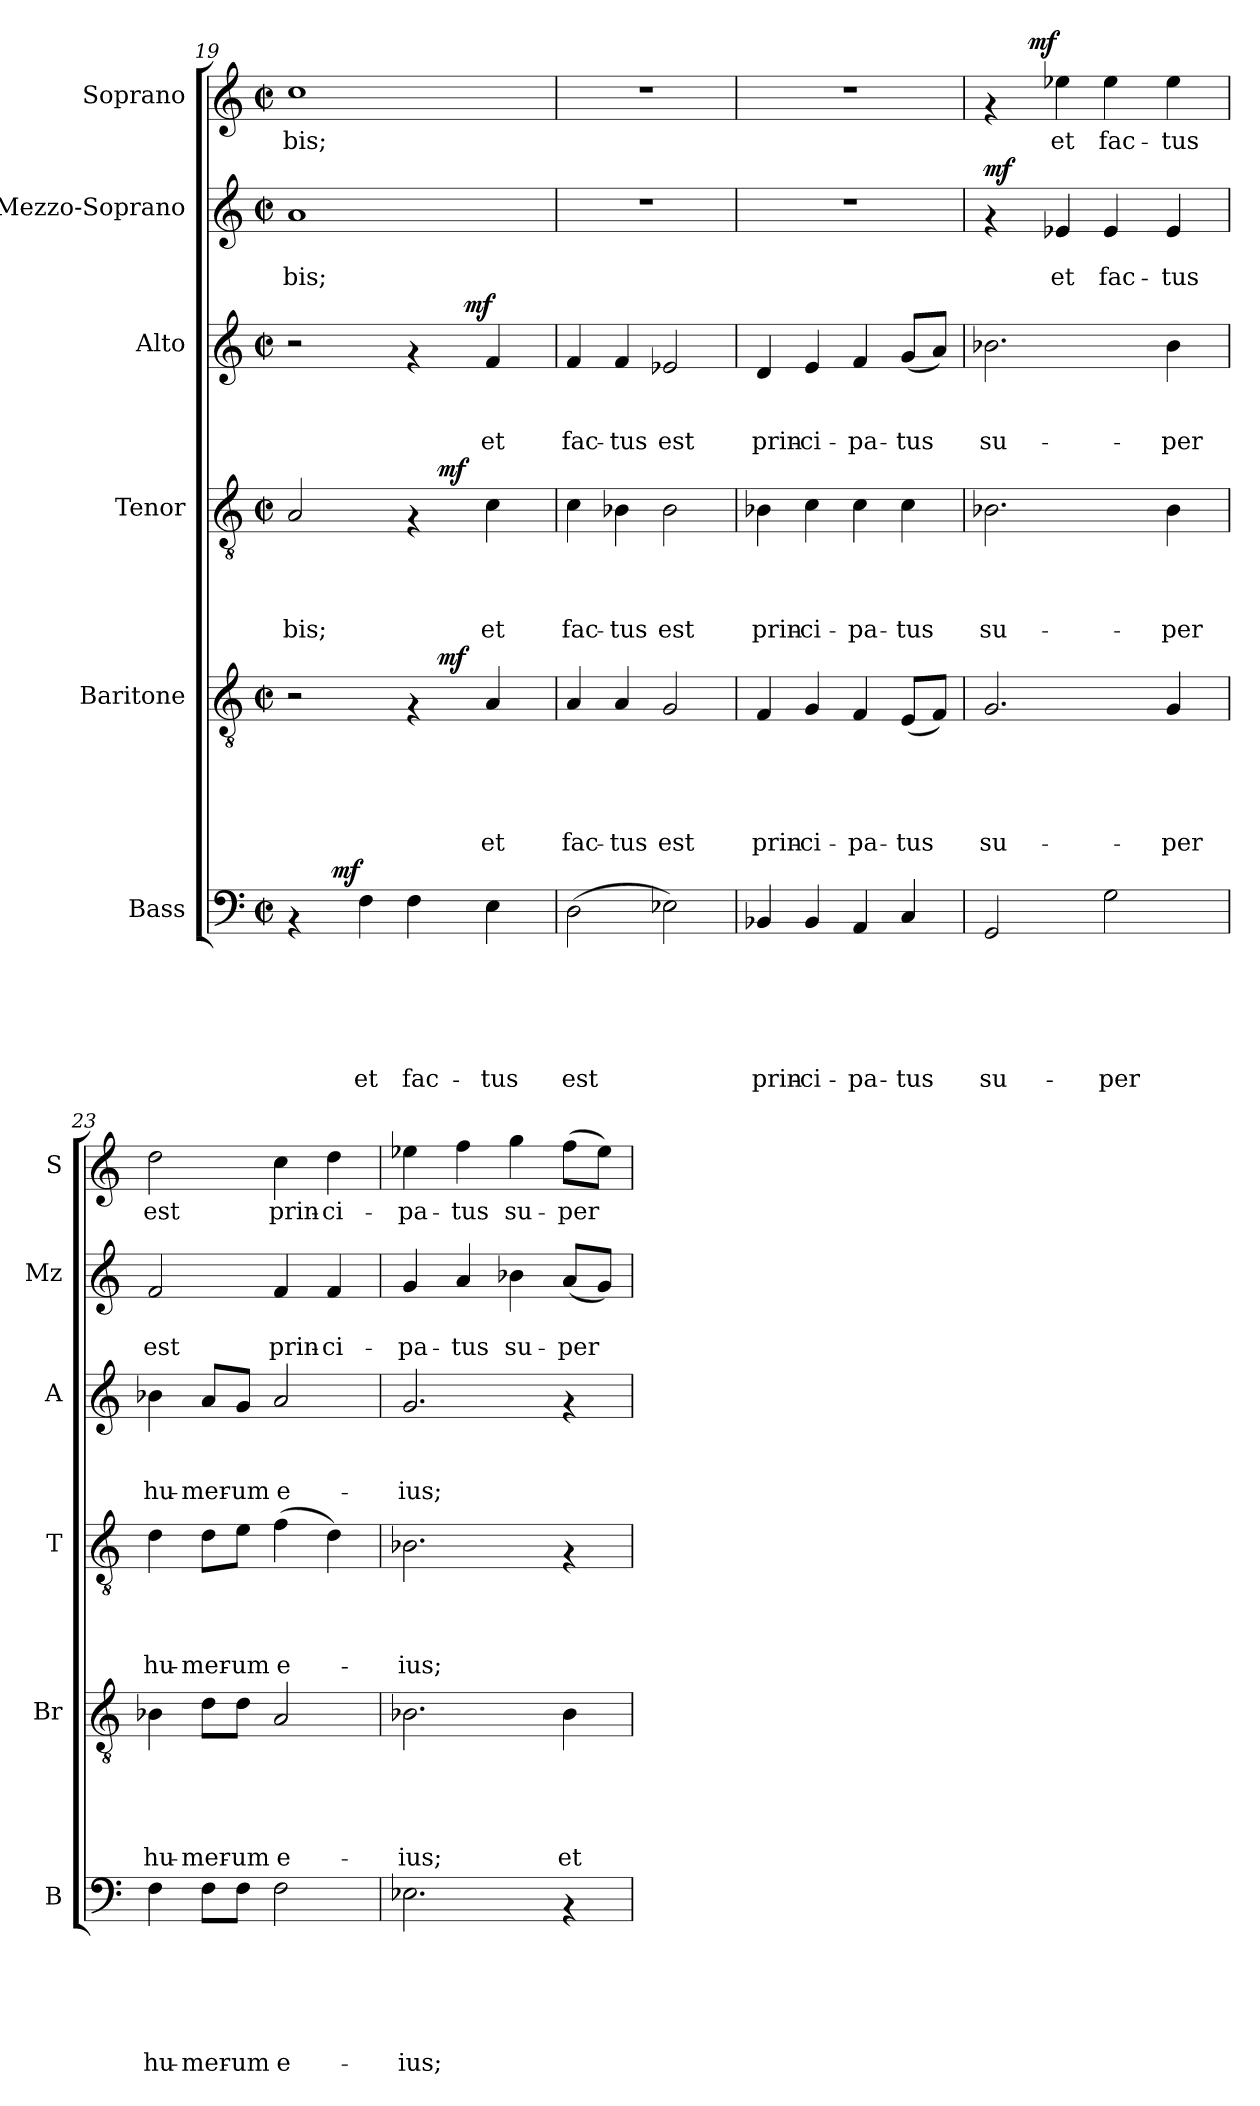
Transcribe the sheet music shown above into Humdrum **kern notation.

**kern	**text	**text	**text	**text	**text	**text	**dynam	**kern	**text	**text	**text	**text	**text	**dynam	**kern	**text	**text	**text	**text	**dynam	**kern	**text	**text	**text	**dynam	**kern	**text	**text	**dynam	**kern	**text	**dynam
*part6	*part6	*part6	*part6	*part6	*part6	*part6	*part6	*part5	*part5	*part5	*part5	*part5	*part5	*part5	*part4	*part4	*part4	*part4	*part4	*part4	*part3	*part3	*part3	*part3	*part3	*part2	*part2	*part2	*part2	*part1	*part1	*part1
*staff6	*staff6	*staff6	*staff6	*staff6	*staff6	*staff6	*staff6	*staff5	*staff5	*staff5	*staff5	*staff5	*staff5	*staff5	*staff4	*staff4	*staff4	*staff4	*staff4	*staff4	*staff3	*staff3	*staff3	*staff3	*staff3	*staff2	*staff2	*staff2	*staff2	*staff1	*staff1	*staff1
*I"Bass	*	*	*	*	*	*	*	*I"Baritone	*	*	*	*	*	*	*I"Tenor	*	*	*	*	*	*I"Alto	*	*	*	*	*I"Mezzo-Soprano	*	*	*	*I"Soprano	*	*
*I'B	*	*	*	*	*	*	*	*I'Br	*	*	*	*	*	*	*I'T	*	*	*	*	*	*I'A	*	*	*	*	*I'Mz	*	*	*	*I'S	*	*
*clefF4	*	*	*	*	*	*	*	*clefGv2	*	*	*	*	*	*	*clefGv2	*	*	*	*	*	*clefG2	*	*	*	*	*clefG2	*	*	*	*clefG2	*	*
*k[]	*	*	*	*	*	*	*	*k[]	*	*	*	*	*	*	*k[]	*	*	*	*	*	*k[]	*	*	*	*	*k[]	*	*	*	*k[]	*	*
*C:	*	*	*	*	*	*	*	*C:	*	*	*	*	*	*	*C:	*	*	*	*	*	*C:	*	*	*	*	*C:	*	*	*	*C:	*	*
*M2/2	*	*	*	*	*	*	*	*M2/2	*	*	*	*	*	*	*M2/2	*	*	*	*	*	*M2/2	*	*	*	*	*M2/2	*	*	*	*M2/2	*	*
*met(c|)	*	*	*	*	*	*	*	*met(c|)	*	*	*	*	*	*	*met(c|)	*	*	*	*	*	*met(c|)	*	*	*	*	*met(c|)	*	*	*	*met(c|)	*	*
=19	=19	=19	=19	=19	=19	=19	=19	=19	=19	=19	=19	=19	=19	=19	=19	=19	=19	=19	=19	=19	=19	=19	=19	=19	=19	=19	=19	=19	=19	=19	=19	=19
!	!	!	!	!	!	!	!	!	!	!	!	!	!	!	!	!	!	!	!LO:LY:b	!	!	!	!	!	!	!	!	!LO:LY:b	!	!	!LO:LY:b	!
*^	*	*	*	*	*	*	*	*^	*	*	*	*	*	*	*^	*	*	*	*	*	*^	*	*	*	*	*	*	*	*	*	*	*
4rAA	8ryy	.	.	.	.	.	.	.	2r	2ryy	.	.	.	.	.	.	2A/	2ryy	.	.	.	-bis;	.	2r	2ryy	.	.	.	.	1a	.	-bis;	.	1cc	-bis;	.
.	32ryy	.	.	.	.	.	.	.	.	.	.	.	.	.	.	.	.	.	.	.	.	.	.	.	.	.	.	.	.	.	.	.	.	.	.	.
!	!	!	!	!	!	!	!	!LO:DY:a	!	!	!	!	!	!	!	!	!	!	!	!	!	!	!	!	!	!	!	!	!	!	!	!	!	!	!	!
.	2ryy	.	.	.	.	.	.	mf	.	.	.	.	.	.	.	.	.	.	.	.	.	.	.	.	.	.	.	.	.	.	.	.	.	.	.	.
!	!	!	!	!	!	!	!LO:LY:b	!	!	!	!	!	!	!	!	!	!	!	!	!	!	!	!	!	!	!	!	!	!	!	!	!	!	!	!	!
4F\	.	.	.	.	.	.	et	.	.	.	.	.	.	.	.	.	.	.	.	.	.	.	.	.	.	.	.	.	.	.	.	.	.	.	.	.
!	!	!	!	!	!	!	!LO:LY:b	!	!	!	!	!	!	!	!	!	!	!	!	!	!	!	!	!	!	!	!	!	!	!	!	!	!	!	!	!
4F\	.	.	.	.	.	.	fac-	.	4rF	8ryy	.	.	.	.	.	.	4rF	8ryy	.	.	.	.	.	4rf	8.ryy	.	.	.	.	.	.	.	.	.	.	.
!	!	!	!	!	!	!	!	!	!	!	!	!	!	!	!	!LO:DY:a	!	!	!	!	!	!	!LO:DY:a	!	!	!	!	!	!	!	!	!	!	!	!	!
.	.	.	.	.	.	.	.	.	.	4.ryy	.	.	.	.	.	mf	.	4.ryy	.	.	.	.	mf	.	.	.	.	.	.	.	.	.	.	.	.	.
.	4ryy	.	.	.	.	.	.	.	.	.	.	.	.	.	.	.	.	.	.	.	.	.	.	.	.	.	.	.	.	.	.	.	.	.	.	.
!	!	!	!	!	!	!	!	!	!	!	!	!	!	!	!	!	!	!	!	!	!	!	!	!	!	!	!	!	!LO:DY:a	!	!	!	!	!	!	!
.	.	.	.	.	.	.	.	.	.	.	.	.	.	.	.	.	.	.	.	.	.	.	.	.	4ryy	.	.	.	mf	.	.	.	.	.	.	.
!	!	!	!	!	!	!	!LO:LY:b	!	!	!	!	!	!	!	!LO:LY:b	!	!	!	!	!	!	!LO:LY:b	!	!	!	!	!	!LO:LY:b	!	!	!	!	!	!	!	!
4E\	.	.	.	.	.	.	-tus	.	4A/	.	.	.	.	.	et	.	4c\	.	.	.	.	et	.	4f/	.	.	.	et	.	.	.	.	.	.	.	.
.	16.ryy	.	.	.	.	.	.	.	.	.	.	.	.	.	.	.	.	.	.	.	.	.	.	.	.	.	.	.	.	.	.	.	.	.	.	.
.	.	.	.	.	.	.	.	.	.	.	.	.	.	.	.	.	.	.	.	.	.	.	.	.	16ryy	.	.	.	.	.	.	.	.	.	.	.
=20	=20	=20	=20	=20	=20	=20	=20	=20	=20	=20	=20	=20	=20	=20	=20	=20	=20	=20	=20	=20	=20	=20	=20	=20	=20	=20	=20	=20	=20	=20	=20	=20	=20	=20	=20	=20
!	!	!	!	!	!	!	!LO:LY:b	!	!	!	!	!	!	!	!LO:LY:b	!	!	!	!	!	!	!LO:LY:b	!	!	!	!	!	!LO:LY:b	!	!	!	!	!	!	!	!
*v	*v	*	*	*	*	*	*	*	*	*	*	*	*	*	*	*	*v	*v	*	*	*	*	*	*v	*v	*	*	*	*	*	*	*	*	*	*	*
*	*	*	*	*	*	*	*	*v	*v	*	*	*	*	*	*	*	*	*	*	*	*	*	*	*	*	*	*	*	*	*	*	*	*
(>2D\	.	.	.	.	.	est	.	4A/	.	.	.	.	fac-	.	4c\	.	.	.	fac-	.	4f/	.	.	fac-	.	1r	.	.	.	1r	.	.
!	!	!	!	!	!	!	!	!	!	!	!	!	!LO:LY:b	!	!	!	!	!	!LO:LY:b	!	!	!	!	!LO:LY:b	!	!	!	!	!	!	!	!
.	.	.	.	.	.	.	.	4A/	.	.	.	.	-tus	.	4B-X\	.	.	.	-tus	.	4f/	.	.	-tus	.	.	.	.	.	.	.	.
!	!	!	!	!	!	!	!	!	!	!	!	!	!LO:LY:b	!	!	!	!	!	!LO:LY:b	!	!	!	!	!LO:LY:b	!	!	!	!	!	!	!	!
2E-X\)	.	.	.	.	.	.	.	2G/	.	.	.	.	est	.	2B-\	.	.	.	est	.	2e-X/	.	.	est	.	.	.	.	.	.	.	.
=21	=21	=21	=21	=21	=21	=21	=21	=21	=21	=21	=21	=21	=21	=21	=21	=21	=21	=21	=21	=21	=21	=21	=21	=21	=21	=21	=21	=21	=21	=21	=21	=21
!	!	!	!	!	!	!LO:LY:b	!	!	!	!	!	!	!LO:LY:b	!	!	!	!	!	!LO:LY:b	!	!	!	!	!LO:LY:b	!	!	!	!	!	!	!	!
4BB-X/	.	.	.	.	.	prin-	.	4F/	.	.	.	.	prin-	.	4B-X\	.	.	.	prin-	.	4d/	.	.	prin-	.	1r	.	.	.	1r	.	.
!	!	!	!	!	!	!LO:LY:b	!	!	!	!	!	!	!LO:LY:b	!	!	!	!	!	!LO:LY:b	!	!	!	!	!LO:LY:b	!	!	!	!	!	!	!	!
4BB-/	.	.	.	.	.	-ci-	.	4G/	.	.	.	.	-ci-	.	4c\	.	.	.	-ci-	.	4e/	.	.	-ci-	.	.	.	.	.	.	.	.
!	!	!	!	!	!	!LO:LY:b	!	!	!	!	!	!	!LO:LY:b	!	!	!	!	!	!LO:LY:b	!	!	!	!	!LO:LY:b	!	!	!	!	!	!	!	!
4AA/	.	.	.	.	.	-pa-	.	4F/	.	.	.	.	-pa-	.	4c\	.	.	.	-pa-	.	4f/	.	.	-pa-	.	.	.	.	.	.	.	.
!	!	!	!	!	!	!LO:LY:b	!	!	!	!	!	!	!LO:LY:b	!	!	!	!	!	!LO:LY:b	!	!	!	!	!LO:LY:b	!	!	!	!	!	!	!	!
4C/	.	.	.	.	.	-tus	.	(<8E/L	.	.	.	.	-tus	.	4c\	.	.	.	-tus	.	(<8g/L	.	.	-tus	.	.	.	.	.	.	.	.
.	.	.	.	.	.	.	.	8F/J)	.	.	.	.	.	.	.	.	.	.	.	.	8a/J)	.	.	.	.	.	.	.	.	.	.	.
=22	=22	=22	=22	=22	=22	=22	=22	=22	=22	=22	=22	=22	=22	=22	=22	=22	=22	=22	=22	=22	=22	=22	=22	=22	=22	=22	=22	=22	=22	=22	=22	=22
!	!	!	!	!	!	!LO:LY:b	!	!	!	!	!	!	!LO:LY:b	!	!	!	!	!	!LO:LY:b	!	!	!	!	!LO:LY:b	!	!	!	!	!LO:DY:a	!	!	!
*	*	*	*	*	*	*	*	*	*	*	*	*	*	*	*	*	*	*	*	*	*	*	*	*	*	*	*	*	*	*^	*	*
2GG/	.	.	.	.	.	su-	.	2.G/	.	.	.	.	su-	.	2.B-X\	.	.	.	su-	.	2.b-X\	.	.	su-	.	4rf	.	.	mf	4rf	8ryy	.	.
.	.	.	.	.	.	.	.	.	.	.	.	.	.	.	.	.	.	.	.	.	.	.	.	.	.	.	.	.	.	.	32ryy	.	.
!	!	!	!	!	!	!	!	!	!	!	!	!	!	!	!	!	!	!	!	!	!	!	!	!	!	!	!	!	!	!	!	!	!LO:DY:a
.	.	.	.	.	.	.	.	.	.	.	.	.	.	.	.	.	.	.	.	.	.	.	.	.	.	.	.	.	.	.	2ryy	.	mf
!	!	!	!	!	!	!	!	!	!	!	!	!	!	!	!	!	!	!	!	!	!	!	!	!	!	!	!	!LO:LY:b	!	!	!	!LO:LY:b	!
.	.	.	.	.	.	.	.	.	.	.	.	.	.	.	.	.	.	.	.	.	.	.	.	.	.	4e-X/	.	et	.	4ee-X\	.	et	.
!	!	!	!	!	!	!LO:LY:b	!	!	!	!	!	!	!	!	!	!	!	!	!	!	!	!	!	!	!	!	!	!LO:LY:b	!	!	!	!LO:LY:b	!
2G\	.	.	.	.	.	-per	.	.	.	.	.	.	.	.	.	.	.	.	.	.	.	.	.	.	.	4e-/	.	fac-	.	4ee-\	.	fac-	.
.	.	.	.	.	.	.	.	.	.	.	.	.	.	.	.	.	.	.	.	.	.	.	.	.	.	.	.	.	.	.	4ryy	.	.
!	!	!	!	!	!	!	!	!	!	!	!	!	!LO:LY:b	!	!	!	!	!	!LO:LY:b	!	!	!	!	!LO:LY:b	!	!	!	!LO:LY:b	!	!	!	!LO:LY:b	!
.	.	.	.	.	.	.	.	4G/	.	.	.	.	-per	.	4B-\	.	.	.	-per	.	4b-\	.	.	-per	.	4e-/	.	-tus	.	4ee-\	.	-tus	.
.	.	.	.	.	.	.	.	.	.	.	.	.	.	.	.	.	.	.	.	.	.	.	.	.	.	.	.	.	.	.	16.ryy	.	.
!!LO:PB:g=z
=23	=23	=23	=23	=23	=23	=23	=23	=23	=23	=23	=23	=23	=23	=23	=23	=23	=23	=23	=23	=23	=23	=23	=23	=23	=23	=23	=23	=23	=23	=23	=23	=23	=23
!	!	!	!	!	!	!LO:LY:b	!	!	!	!	!	!	!LO:LY:b	!	!	!	!	!	!LO:LY:b	!	!	!	!	!LO:LY:b	!	!	!	!LO:LY:b	!	!	!	!LO:LY:b	!
*	*	*	*	*	*	*	*	*	*	*	*	*	*	*	*	*	*	*	*	*	*	*	*	*	*	*	*	*	*	*v	*v	*	*
4F\	.	.	.	.	.	hu-	.	4B-X\	.	.	.	.	hu-	.	4d\	.	.	.	hu-	.	4b-X\	.	.	hu-	.	2f/	.	est	.	2dd\	est	.
!	!	!	!	!	!	!LO:LY:b	!	!	!	!	!	!	!LO:LY:b	!	!	!	!	!	!LO:LY:b	!	!	!	!	!LO:LY:b	!	!	!	!	!	!	!	!
8F\L	.	.	.	.	.	-mer-	.	8d\L	.	.	.	.	-mer-	.	8d\L	.	.	.	-mer-	.	8a/L	.	.	-mer-	.	.	.	.	.	.	.	.
!	!	!	!	!	!	!LO:LY:b	!	!	!	!	!	!	!LO:LY:b	!	!	!	!	!	!LO:LY:b	!	!	!	!	!LO:LY:b	!	!	!	!	!	!	!	!
8F\J	.	.	.	.	.	-um	.	8d\J	.	.	.	.	-um	.	8e\J	.	.	.	-um	.	8g/J	.	.	-um	.	.	.	.	.	.	.	.
!	!	!	!	!	!	!LO:LY:b	!	!	!	!	!	!	!LO:LY:b	!	!	!	!	!	!LO:LY:b	!	!	!	!	!LO:LY:b	!	!	!	!LO:LY:b	!	!	!LO:LY:b	!
2F\	.	.	.	.	.	e-	.	2A/	.	.	.	.	e-	.	(>4f\	.	.	.	e-	.	2a/	.	.	e-	.	4f/	.	prin-	.	4cc\	prin-	.
!	!	!	!	!	!	!	!	!	!	!	!	!	!	!	!	!	!	!	!	!	!	!	!	!	!	!	!	!LO:LY:b	!	!	!LO:LY:b	!
.	.	.	.	.	.	.	.	.	.	.	.	.	.	.	4d\)	.	.	.	.	.	.	.	.	.	.	4f/	.	-ci-	.	4dd\	-ci-	.
=24	=24	=24	=24	=24	=24	=24	=24	=24	=24	=24	=24	=24	=24	=24	=24	=24	=24	=24	=24	=24	=24	=24	=24	=24	=24	=24	=24	=24	=24	=24	=24	=24
!	!	!	!	!	!	!LO:LY:b	!	!	!	!	!	!	!LO:LY:b	!	!	!	!	!	!LO:LY:b	!	!	!	!	!LO:LY:b	!	!	!	!LO:LY:b	!	!	!LO:LY:b	!
2.E-X\	.	.	.	.	.	-ius;	.	2.B-X\	.	.	.	.	-ius;	.	2.B-X\	.	.	.	-ius;	.	2.g/	.	.	-ius;	.	4g/	.	-pa-	.	4ee-X\	-pa-	.
!	!	!	!	!	!	!	!	!	!	!	!	!	!	!	!	!	!	!	!	!	!	!	!	!	!	!	!	!LO:LY:b	!	!	!LO:LY:b	!
.	.	.	.	.	.	.	.	.	.	.	.	.	.	.	.	.	.	.	.	.	.	.	.	.	.	4a/	.	-tus	.	4ff\	-tus	.
!	!	!	!	!	!	!	!	!	!	!	!	!	!	!	!	!	!	!	!	!	!	!	!	!	!	!	!	!LO:LY:b	!	!	!LO:LY:b	!
.	.	.	.	.	.	.	.	.	.	.	.	.	.	.	.	.	.	.	.	.	.	.	.	.	.	4b-X\	.	su-	.	4gg\	su-	.
!	!	!	!	!	!	!	!	!	!	!	!	!	!LO:LY:b	!	!	!	!	!	!	!	!	!	!	!	!	!	!	!LO:LY:b	!	!	!LO:LY:b	!
4rAA	.	.	.	.	.	.	.	4B-\	.	.	.	.	et	.	4rF	.	.	.	.	.	4rf	.	.	.	.	(<8a/L	.	-per	.	(>8ff\L	-per	.
.	.	.	.	.	.	.	.	.	.	.	.	.	.	.	.	.	.	.	.	.	.	.	.	.	.	8g/J)	.	.	.	8ee-\J)	.	.
=	=	=	=	=	=	=	=	=	=	=	=	=	=	=	=	=	=	=	=	=	=	=	=	=	=	=	=	=	=	=	=	=
*-	*-	*-	*-	*-	*-	*-	*-	*-	*-	*-	*-	*-	*-	*-	*-	*-	*-	*-	*-	*-	*-	*-	*-	*-	*-	*-	*-	*-	*-	*-	*-	*-
